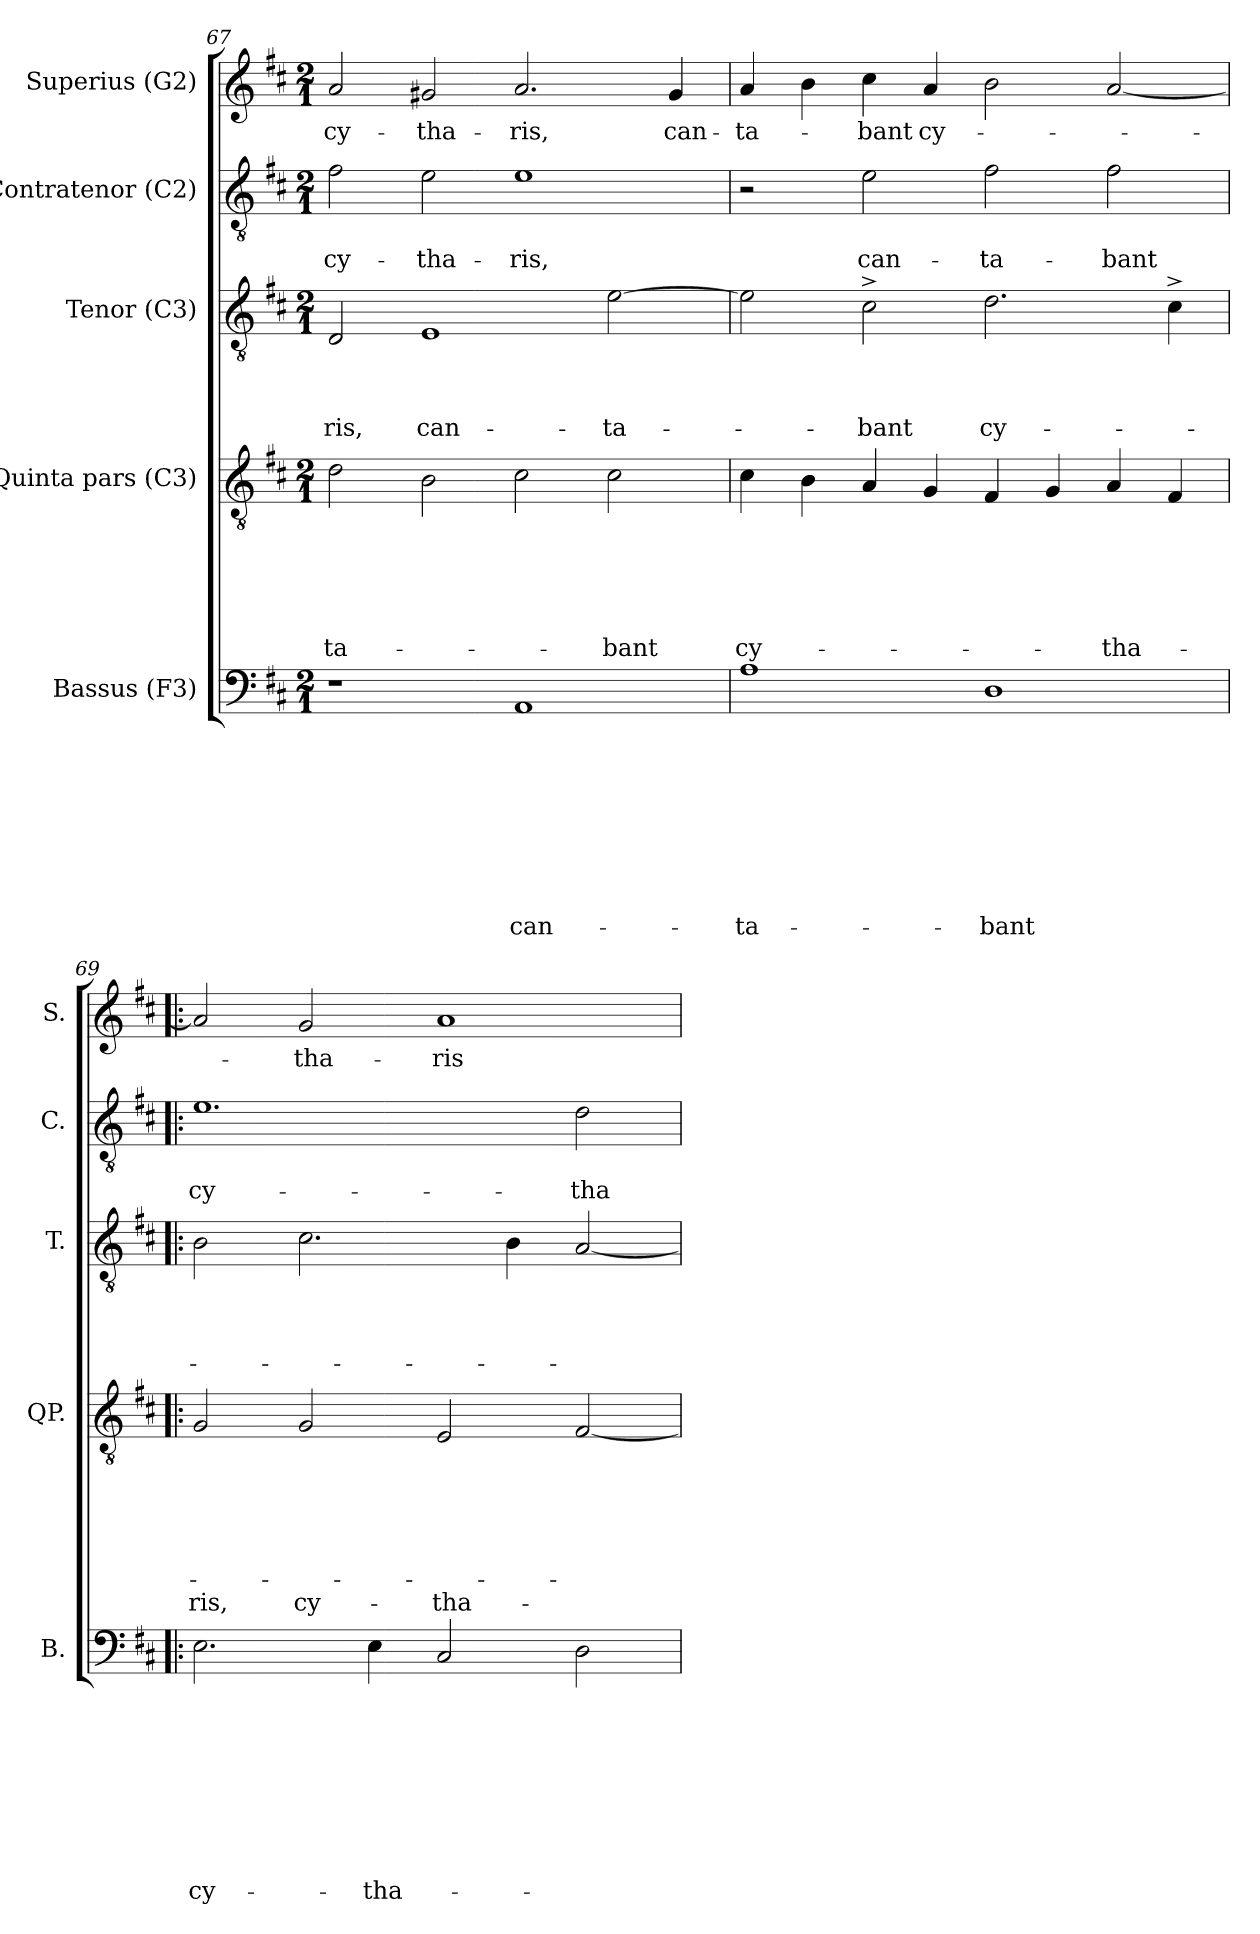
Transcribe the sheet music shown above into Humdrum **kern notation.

**kern	**text	**text	**text	**text	**text	**text	**text	**text	**text	**kern	**text	**text	**text	**text	**text	**text	**text	**kern	**text	**text	**text	**text	**kern	**text	**text	**kern	**text
*part5	*part5	*part5	*part5	*part5	*part5	*part5	*part5	*part5	*part5	*part4	*part4	*part4	*part4	*part4	*part4	*part4	*part4	*part3	*part3	*part3	*part3	*part3	*part2	*part2	*part2	*part1	*part1
*staff5	*staff5	*staff5	*staff5	*staff5	*staff5	*staff5	*staff5	*staff5	*staff5	*staff4	*staff4	*staff4	*staff4	*staff4	*staff4	*staff4	*staff4	*staff3	*staff3	*staff3	*staff3	*staff3	*staff2	*staff2	*staff2	*staff1	*staff1
*I"Bassus (F3)	*	*	*	*	*	*	*	*	*	*I"Quinta pars (C3)	*	*	*	*	*	*	*	*I"Tenor (C3)	*	*	*	*	*I"Contratenor (C2)	*	*	*I"Superius (G2)	*
*I'B.	*	*	*	*	*	*	*	*	*	*I'QP.	*	*	*	*	*	*	*	*I'T.	*	*	*	*	*I'C.	*	*	*I'S.	*
*clefF4	*	*	*	*	*	*	*	*	*	*clefGv2	*	*	*	*	*	*	*	*clefGv2	*	*	*	*	*clefGv2	*	*	*clefG2	*
*k[f#c#]	*	*	*	*	*	*	*	*	*	*k[f#c#]	*	*	*	*	*	*	*	*k[f#c#]	*	*	*	*	*k[f#c#]	*	*	*k[f#c#]	*
*D:	*	*	*	*	*	*	*	*	*	*D:	*	*	*	*	*	*	*	*D:	*	*	*	*	*D:	*	*	*D:	*
*M2/1	*	*	*	*	*	*	*	*	*	*M2/1	*	*	*	*	*	*	*	*M2/1	*	*	*	*	*M2/1	*	*	*M2/1	*
=67	=67	=67	=67	=67	=67	=67	=67	=67	=67	=67	=67	=67	=67	=67	=67	=67	=67	=67	=67	=67	=67	=67	=67	=67	=67	=67	=67
!	!	!	!	!	!	!	!	!	!	!	!	!	!	!	!	!LO:LY:b	!	!	!	!	!	!LO:LY:b	!	!	!LO:LY:b	!	!LO:LY:b
1r	.	.	.	.	.	.	.	.	.	2d\	.	.	.	.	.	-ta-	.	2D/	.	.	.	-ris,	2f#\	.	cy-	2a/	cy-
!	!	!	!	!	!	!	!	!	!	!	!	!	!	!	!	!	!	!	!	!	!	!LO:LY:b	!	!	!LO:LY:b	!	!LO:LY:b
.	.	.	.	.	.	.	.	.	.	2B\	.	.	.	.	.	.	.	1E	.	.	.	can-	2e\	.	-tha-	2g#X/	-tha-
!	!	!	!	!	!	!	!	!	!LO:LY:b	!	!	!	!	!	!	!	!	!	!	!	!	!	!	!	!LO:LY:b	!	!LO:LY:b
1AA	.	.	.	.	.	.	.	.	can-	2c#\	.	.	.	.	.	.	.	.	.	.	.	.	1e	.	-ris,	2.a/	-ris,
!	!	!	!	!	!	!	!	!	!	!	!	!	!	!	!	!LO:LY:b	!	!	!	!	!	!LO:LY:b	!	!	!	!	!
.	.	.	.	.	.	.	.	.	.	2c#\	.	.	.	.	.	-bant	.	[>2e\	.	.	.	-ta-	.	.	.	.	.
!	!	!	!	!	!	!	!	!	!	!	!	!	!	!	!	!	!	!	!	!	!	!	!	!	!	!	!LO:LY:b
.	.	.	.	.	.	.	.	.	.	.	.	.	.	.	.	.	.	.	.	.	.	.	.	.	.	4g#/	can-
=68	=68	=68	=68	=68	=68	=68	=68	=68	=68	=68	=68	=68	=68	=68	=68	=68	=68	=68	=68	=68	=68	=68	=68	=68	=68	=68	=68
!	!	!	!	!	!	!	!	!	!LO:LY:b	!	!	!	!	!	!	!LO:LY:b	!	!	!	!	!	!	!	!	!	!	!LO:LY:b
1A	.	.	.	.	.	.	.	.	-ta-	4c#\	.	.	.	.	.	cy-	.	2e\]	.	.	.	.	2r	.	.	4a/	-ta-
.	.	.	.	.	.	.	.	.	.	4B\	.	.	.	.	.	.	.	.	.	.	.	.	.	.	.	4b\	.
!	!	!	!	!	!	!	!	!	!	!	!	!	!	!	!	!	!	!	!	!	!	!LO:LY:b	!	!	!LO:LY:b	!	!LO:LY:b
.	.	.	.	.	.	.	.	.	.	4A/	.	.	.	.	.	.	.	2c#^>\	.	.	.	-bant	2e\	.	can-	4cc#\	-bant
!	!	!	!	!	!	!	!	!	!	!	!	!	!	!	!	!	!	!	!	!	!	!	!	!	!	!	!LO:LY:b
.	.	.	.	.	.	.	.	.	.	4G/	.	.	.	.	.	.	.	.	.	.	.	.	.	.	.	4a/	cy-
!	!	!	!	!	!	!	!	!	!LO:LY:b	!	!	!	!	!	!	!	!	!	!	!	!	!LO:LY:b	!	!	!LO:LY:b	!	!
1D	.	.	.	.	.	.	.	.	-bant	4F#/	.	.	.	.	.	.	.	2.d\	.	.	.	cy-	2f#\	.	-ta-	2b\	.
.	.	.	.	.	.	.	.	.	.	4G/	.	.	.	.	.	.	.	.	.	.	.	.	.	.	.	.	.
!	!	!	!	!	!	!	!	!	!	!	!	!	!	!	!	!LO:LY:b	!	!	!	!	!	!	!	!	!LO:LY:b	!	!
.	.	.	.	.	.	.	.	.	.	4A/	.	.	.	.	.	-tha-	.	.	.	.	.	.	2f#\	.	-bant	[<2a/	.
.	.	.	.	.	.	.	.	.	.	4F#/	.	.	.	.	.	.	.	4c#^>\	.	.	.	.	.	.	.	.	.
!!LO:LB:g=z
=69!|:	=69!|:	=69!|:	=69!|:	=69!|:	=69!|:	=69!|:	=69!|:	=69!|:	=69!|:	=69!|:	=69!|:	=69!|:	=69!|:	=69!|:	=69!|:	=69!|:	=69!|:	=69!|:	=69!|:	=69!|:	=69!|:	=69!|:	=69!|:	=69!|:	=69!|:	=69!|:	=69!|:
!	!	!	!	!	!	!	!	!	!LO:LY:b	!	!	!	!	!	!	!	!LO:LY:b	!	!	!	!	!	!	!	!LO:LY:b	!	!
2.E\	.	.	.	.	.	.	.	.	cy-	2G/	.	.	.	.	.	.	ris,	2B\	.	.	.	.	1.e	.	cy-	2a/]	.
!	!	!	!	!	!	!	!	!	!	!	!	!	!	!	!	!	!LO:LY:b	!	!	!	!	!	!	!	!	!	!LO:LY:b
.	.	.	.	.	.	.	.	.	.	2G/	.	.	.	.	.	.	cy-	2.c#\	.	.	.	.	.	.	.	2g/	-tha-
!	!	!	!	!	!	!	!	!	!LO:LY:b	!	!	!	!	!	!	!	!	!	!	!	!	!	!	!	!	!	!
4E\	.	.	.	.	.	.	.	.	-tha-	.	.	.	.	.	.	.	.	.	.	.	.	.	.	.	.	.	.
!	!	!	!	!	!	!	!	!	!	!	!	!	!	!	!	!	!LO:LY:b	!	!	!	!	!	!	!	!	!	!LO:LY:b
2C#/	.	.	.	.	.	.	.	.	.	2E/	.	.	.	.	.	.	-tha-	.	.	.	.	.	.	.	.	1a	-ris
.	.	.	.	.	.	.	.	.	.	.	.	.	.	.	.	.	.	4B\	.	.	.	.	.	.	.	.	.
!	!	!	!	!	!	!	!	!	!	!	!	!	!	!	!	!	!	!	!	!	!	!	!	!	!LO:LY:b	!	!
2D\	.	.	.	.	.	.	.	.	.	[<2F#/	.	.	.	.	.	.	.	[<2A/	.	.	.	.	2d\	.	-tha-	.	.
=	=	=	=	=	=	=	=	=	=	=	=	=	=	=	=	=	=	=	=	=	=	=	=	=	=	=	=
*-	*-	*-	*-	*-	*-	*-	*-	*-	*-	*-	*-	*-	*-	*-	*-	*-	*-	*-	*-	*-	*-	*-	*-	*-	*-	*-	*-
